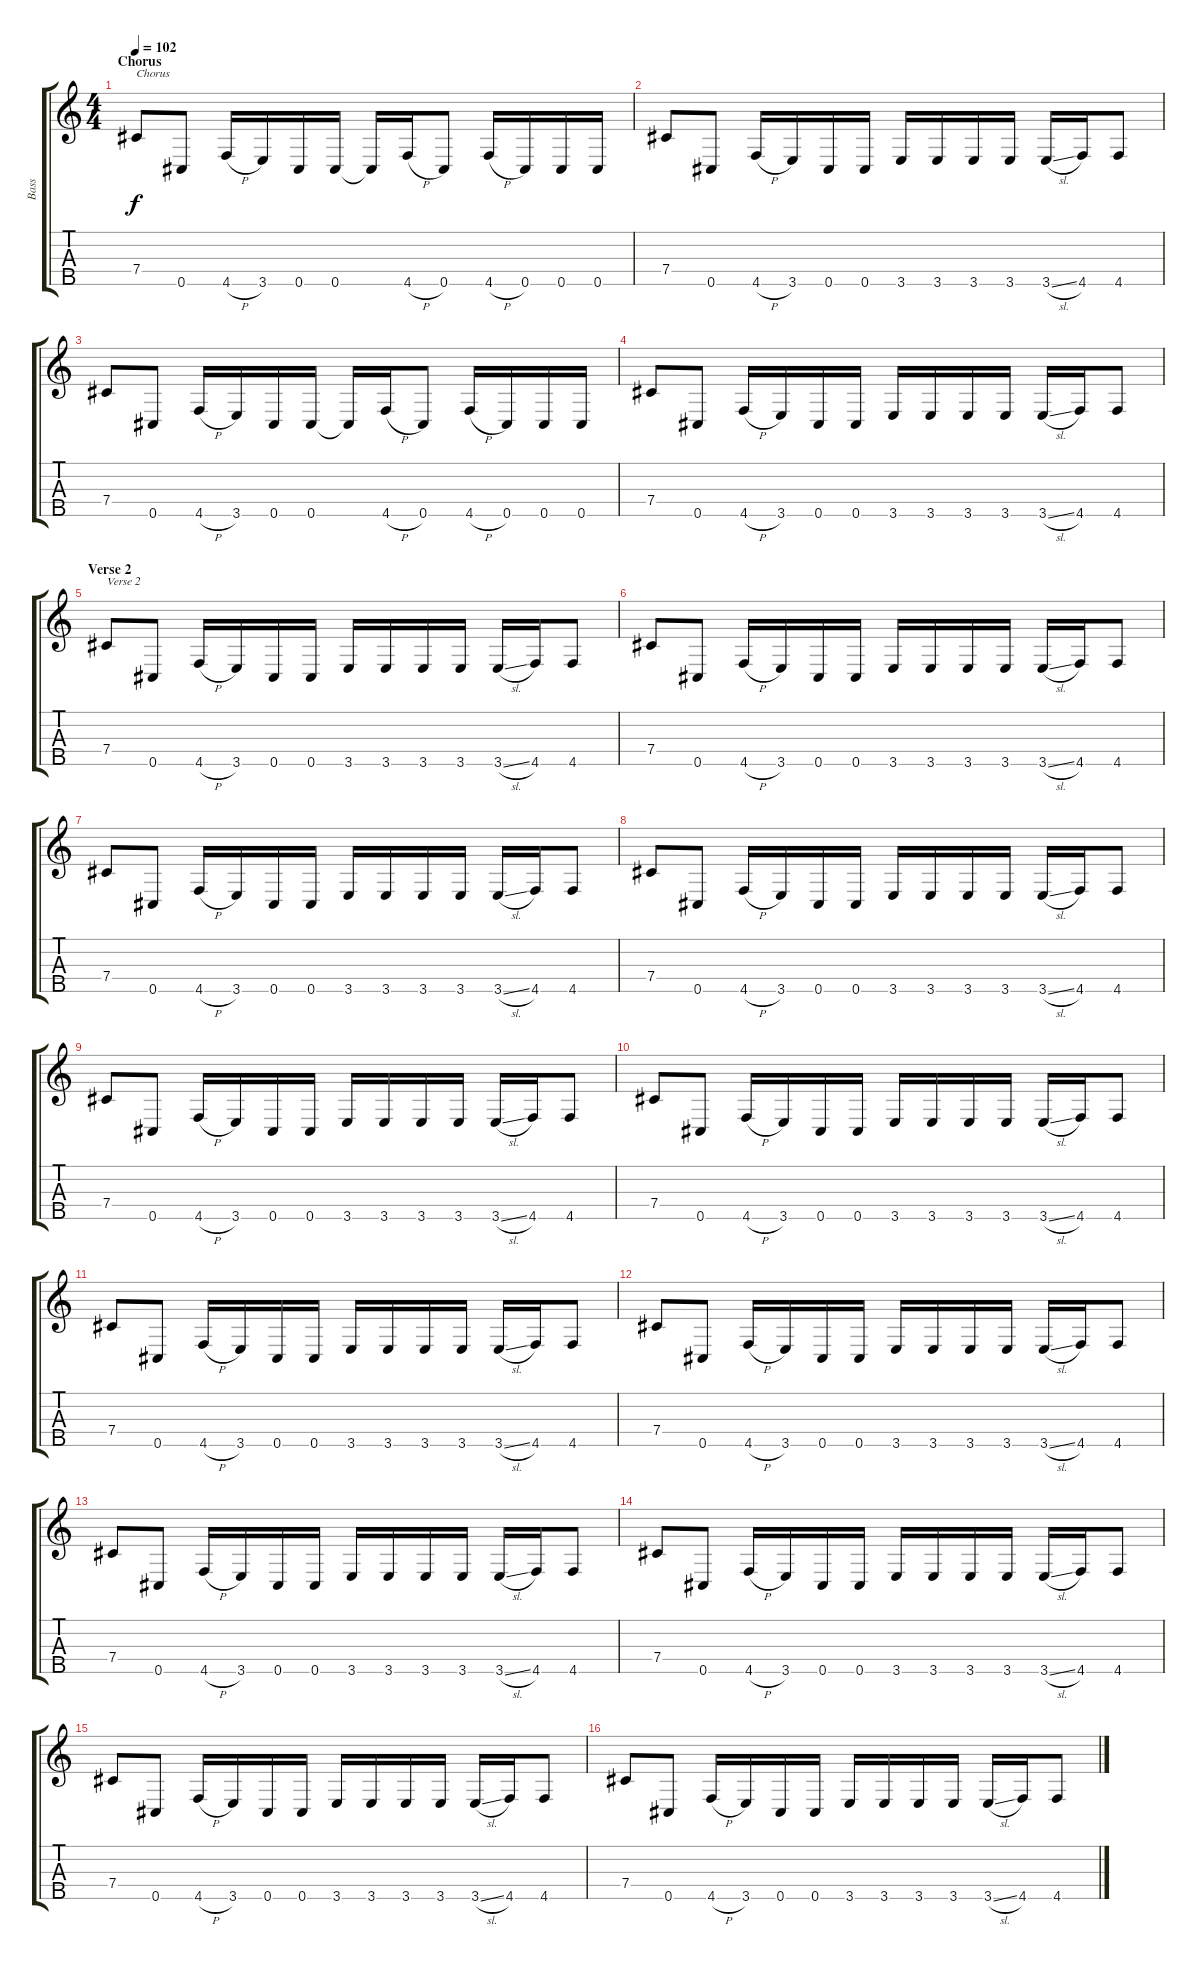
\track ("Bass" "Bass") {instrument electricbassfinger}
\staff {score tabs}
\tuning (Ab3 E3 B2 Gb2 Db2) {hide}
\ts (4 4)
\section ("" "Chorus")
\tempo 102
\clef g2
\ks c
7.4.8{txt "Chorus" dy f} 0.5.8 4.5{h}.16 3.5.16 0.5.16 0.5.16 0.5{t}.16 4.5{h}.16 0.5.8 4.5{h}.16 0.5.16 0.5.16 0.5.16 |
7.4.8 0.5.8 4.5{h}.16 3.5.16 0.5.16 0.5.16 3.5.16 3.5.16 3.5.16 3.5.16 3.5{sl}.16 4.5.16 4.5.8 |
7.4.8 0.5.8 4.5{h}.16 3.5.16 0.5.16 0.5.16 0.5{t}.16 4.5{h}.16 0.5.8 4.5{h}.16 0.5.16 0.5.16 0.5.16 |
7.4.8 0.5.8 4.5{h}.16 3.5.16 0.5.16 0.5.16 3.5.16 3.5.16 3.5.16 3.5.16 3.5{sl}.16 4.5.16 4.5.8 |
\section ("" "Verse 2")
7.4.8{txt "Verse 2"} 0.5.8 4.5{h}.16 3.5.16 0.5.16 0.5.16 3.5.16 3.5.16 3.5.16 3.5.16 3.5{sl}.16 4.5.16 4.5.8 |
7.4.8 0.5.8 4.5{h}.16 3.5.16 0.5.16 0.5.16 3.5.16 3.5.16 3.5.16 3.5.16 3.5{sl}.16 4.5.16 4.5.8 |
7.4.8 0.5.8 4.5{h}.16 3.5.16 0.5.16 0.5.16 3.5.16 3.5.16 3.5.16 3.5.16 3.5{sl}.16 4.5.16 4.5.8 |
7.4.8 0.5.8 4.5{h}.16 3.5.16 0.5.16 0.5.16 3.5.16 3.5.16 3.5.16 3.5.16 3.5{sl}.16 4.5.16 4.5.8 |
7.4.8 0.5.8 4.5{h}.16 3.5.16 0.5.16 0.5.16 3.5.16 3.5.16 3.5.16 3.5.16 3.5{sl}.16 4.5.16 4.5.8 |
7.4.8 0.5.8 4.5{h}.16 3.5.16 0.5.16 0.5.16 3.5.16 3.5.16 3.5.16 3.5.16 3.5{sl}.16 4.5.16 4.5.8 |
7.4.8 0.5.8 4.5{h}.16 3.5.16 0.5.16 0.5.16 3.5.16 3.5.16 3.5.16 3.5.16 3.5{sl}.16 4.5.16 4.5.8 |
7.4.8 0.5.8 4.5{h}.16 3.5.16 0.5.16 0.5.16 3.5.16 3.5.16 3.5.16 3.5.16 3.5{sl}.16 4.5.16 4.5.8 |
7.4.8 0.5.8 4.5{h}.16 3.5.16 0.5.16 0.5.16 3.5.16 3.5.16 3.5.16 3.5.16 3.5{sl}.16 4.5.16 4.5.8 |
7.4.8 0.5.8 4.5{h}.16 3.5.16 0.5.16 0.5.16 3.5.16 3.5.16 3.5.16 3.5.16 3.5{sl}.16 4.5.16 4.5.8 |
7.4.8 0.5.8 4.5{h}.16 3.5.16 0.5.16 0.5.16 3.5.16 3.5.16 3.5.16 3.5.16 3.5{sl}.16 4.5.16 4.5.8 |
7.4.8 0.5.8 4.5{h}.16 3.5.16 0.5.16 0.5.16 3.5.16 3.5.16 3.5.16 3.5.16 3.5{sl}.16 4.5.16 4.5.8
